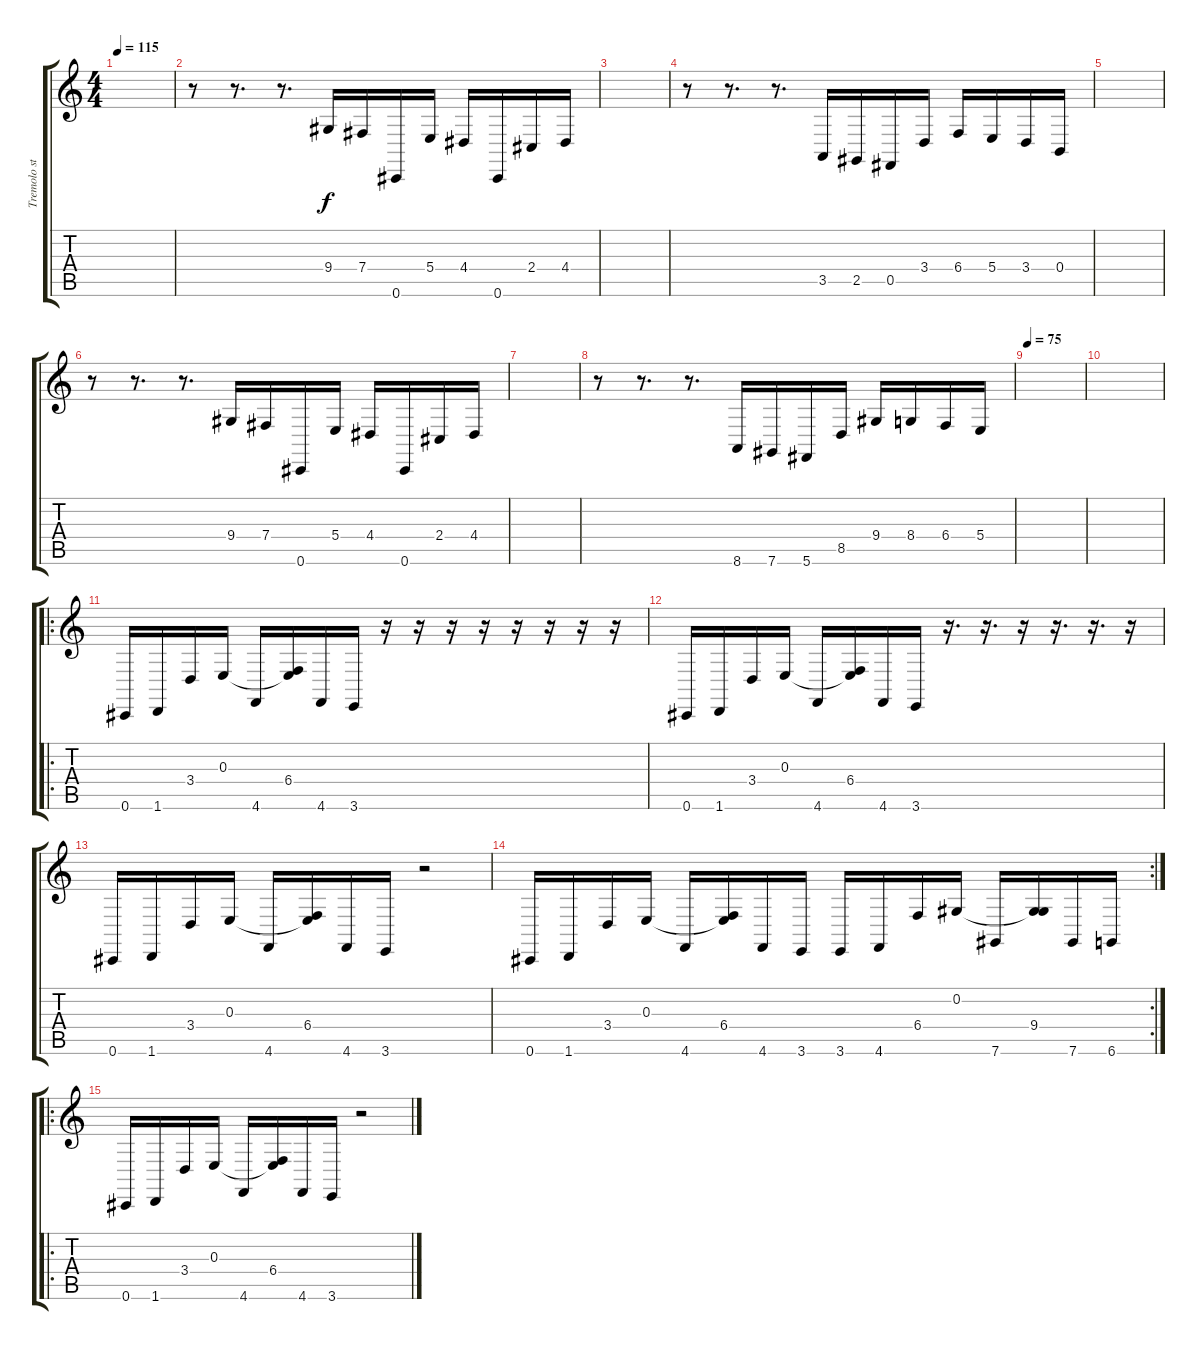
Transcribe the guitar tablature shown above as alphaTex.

\track ("Tremolo strings" "Tremolo st") {instrument tremolostrings}
\staff {score tabs}
\tuning (Db4 Ab3 E3 B2 Gb2 Db2) {hide}
\ts (4 4)
\tempo 115
\clef g2
\ks c
|
r.8 r.8{d} r.8{d} 9.4.16 7.4.16 0.6.16 5.4.16 4.4.16 0.6.16 2.4.16 4.4.16 |
|
r.8 r.8{d} r.8{d} 3.5.16 2.5.16 0.5.16 3.4.16 6.4.16 5.4.16 3.4.16 0.4.16 |
|
r.8 r.8{d} r.8{d} 9.4.16 7.4.16 0.6.16 5.4.16 4.4.16 0.6.16 2.4.16 4.4.16 |
|
r.8 r.8{d} r.8{d} 8.6.16 7.6.16 5.6.16 8.5.16 9.4.16 8.4.16 6.4.16 5.4.16 |
\tempo 75
|
|
\ro
0.6.16 1.6.16 3.4.16 0.3.16 4.6.16 (0.3{t} 6.4).16 4.6.16 3.6.16 r.16 r.16 r.16 r.16 r.16 r.16 r.16 r.16 |
0.6.16 1.6.16 3.4.16 0.3.16 4.6.16 (0.3{t} 6.4).16 4.6.16 3.6.16 r.16{d} r.16{d} r.16 r.16{d} r.16{d} r.16 |
0.6.16 1.6.16 3.4.16 0.3.16 4.6.16 (0.3{t} 6.4).16 4.6.16 3.6.16 r.2 |
\rc 2
0.6.16 1.6.16 3.4.16 0.3.16 4.6.16 (0.3{t} 6.4).16 4.6.16 3.6.16 3.6.16 4.6.16 6.4.16 0.2.16 7.6.16 (0.2{t} 9.4).16 7.6.16 6.6.16 |
\ro
0.6.16 1.6.16 3.4.16 0.3.16 4.6.16 (0.3{t} 6.4).16 4.6.16 3.6.16 r.2
